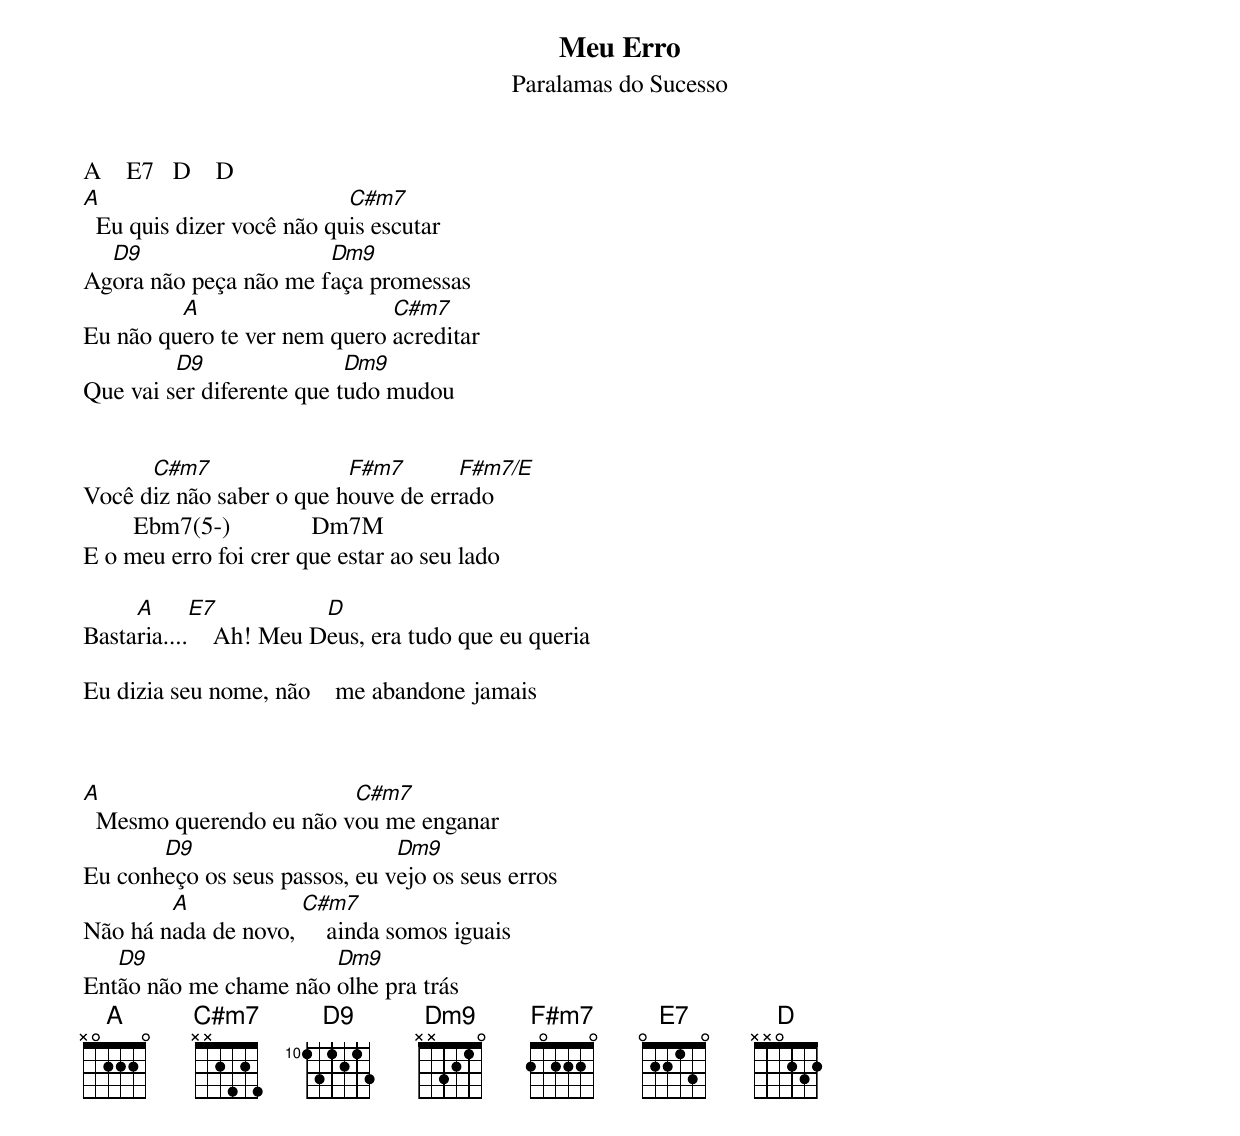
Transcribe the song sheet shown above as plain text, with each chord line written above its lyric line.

Meu Erro
Paralamas do Sucesso

A    E7   D    D
A                          C#m7
  Eu quis dizer você não quis escutar
  D9                   Dm9
Agora não peça não me faça promessas
         A                    C#m7
Eu não quero te ver nem quero acreditar
         D9                Dm9
Que vai ser diferente que tudo mudou


      C#m7                F#m7       F#m7/E
Você diz não saber o que houve de errado
        Ebm7(5-)             Dm7M
E o meu erro foi crer que estar ao seu lado

     A      E7           D
Bastaria....    Ah! Meu Deus, era tudo que eu queria

Eu dizia seu nome, não    me abandone jamais



A                        C#m7
  Mesmo querendo eu não vou me enganar
       D9                      Dm9
Eu conheço os seus passos, eu vejo os seus erros
        A            C#m7
Não há nada de novo,     ainda somos iguais
   D9                  Dm9
Então não me chame não olhe pra trás
